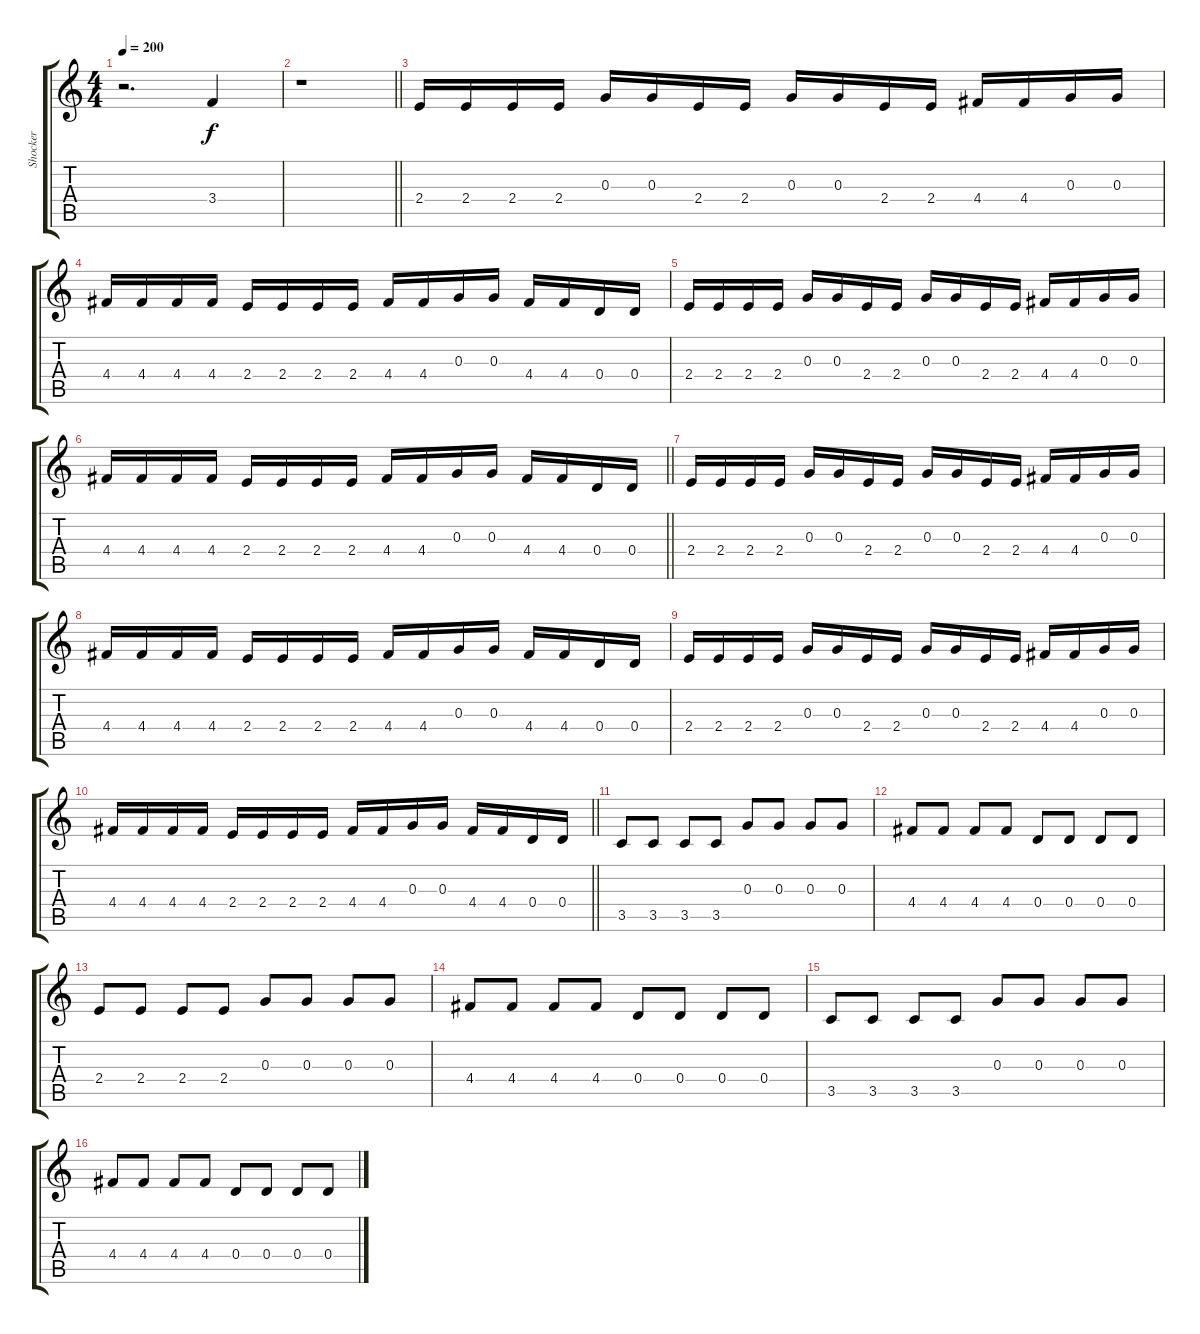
\track ("Shocker" "Shocker") {instrument overdrivenguitar}
\staff {score tabs}
\tuning (E4 B3 G3 D3 A2 E2) {hide}
\ts (4 4)
\tempo 200
\clef g2
\ks c
r.2{d dy f} 3.4.4 |
\barLineRight lightlight
r.1 |
2.4.16 2.4.16 2.4.16 2.4.16 0.3.16 0.3.16 2.4.16 2.4.16 0.3.16 0.3.16 2.4.16 2.4.16 4.4.16 4.4.16 0.3.16 0.3.16 |
4.4.16 4.4.16 4.4.16 4.4.16 2.4.16 2.4.16 2.4.16 2.4.16 4.4.16 4.4.16 0.3.16 0.3.16 4.4.16 4.4.16 0.4.16 0.4.16 |
2.4.16 2.4.16 2.4.16 2.4.16 0.3.16 0.3.16 2.4.16 2.4.16 0.3.16 0.3.16 2.4.16 2.4.16 4.4.16 4.4.16 0.3.16 0.3.16 |
\barLineRight lightlight
4.4.16 4.4.16 4.4.16 4.4.16 2.4.16 2.4.16 2.4.16 2.4.16 4.4.16 4.4.16 0.3.16 0.3.16 4.4.16 4.4.16 0.4.16 0.4.16 |
2.4.16 2.4.16 2.4.16 2.4.16 0.3.16 0.3.16 2.4.16 2.4.16 0.3.16 0.3.16 2.4.16 2.4.16 4.4.16 4.4.16 0.3.16 0.3.16 |
4.4.16 4.4.16 4.4.16 4.4.16 2.4.16 2.4.16 2.4.16 2.4.16 4.4.16 4.4.16 0.3.16 0.3.16 4.4.16 4.4.16 0.4.16 0.4.16 |
2.4.16 2.4.16 2.4.16 2.4.16 0.3.16 0.3.16 2.4.16 2.4.16 0.3.16 0.3.16 2.4.16 2.4.16 4.4.16 4.4.16 0.3.16 0.3.16 |
\barLineRight lightlight
4.4.16 4.4.16 4.4.16 4.4.16 2.4.16 2.4.16 2.4.16 2.4.16 4.4.16 4.4.16 0.3.16 0.3.16 4.4.16 4.4.16 0.4.16 0.4.16 |
3.5.8 3.5.8 3.5.8 3.5.8 0.3.8 0.3.8 0.3.8 0.3.8 |
4.4.8 4.4.8 4.4.8 4.4.8 0.4.8 0.4.8 0.4.8 0.4.8 |
2.4.8 2.4.8 2.4.8 2.4.8 0.3.8 0.3.8 0.3.8 0.3.8 |
4.4.8 4.4.8 4.4.8 4.4.8 0.4.8 0.4.8 0.4.8 0.4.8 |
3.5.8 3.5.8 3.5.8 3.5.8 0.3.8 0.3.8 0.3.8 0.3.8 |
4.4.8 4.4.8 4.4.8 4.4.8 0.4.8 0.4.8 0.4.8 0.4.8
